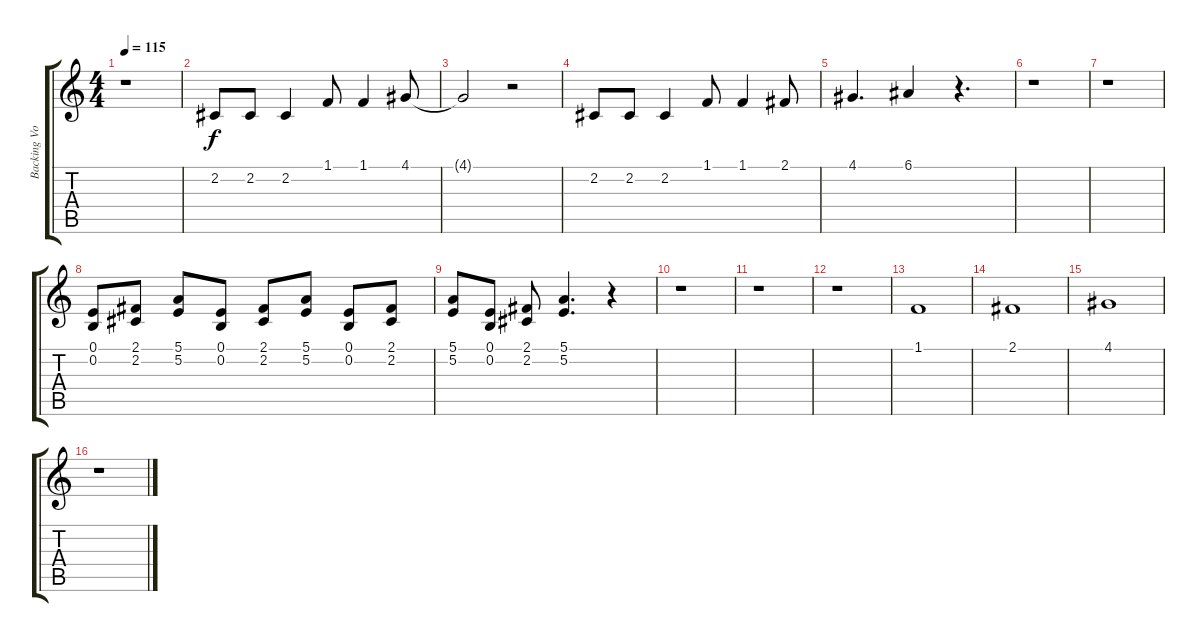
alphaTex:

\track ("Backing Voice" "Backing Vo") {instrument oboe}
\staff {score tabs}
\tuning (E4 B3 G3 D3 A2 E2) {hide}
\ts (4 4)
\tempo 115
\clef g2
\ks c
r.1{dy f} |
2.2.8 2.2.8 2.2.4 1.1.8 1.1.4 4.1.8 |
4.1{t}.2 r.2 |
2.2.8 2.2.8 2.2.4 1.1.8 1.1.4 2.1.8 |
4.1.4{d} 6.1.4 r.4{d} |
r.1 |
r.1 |
(0.1 0.2).8 (2.1 2.2).8 (5.1 5.2).8 (0.1 0.2).8 (2.1 2.2).8 (5.1 5.2).8 (0.1 0.2).8 (2.1 2.2).8 |
(5.1 5.2).8 (0.1 0.2).8 (2.1 2.2).8 (5.1 5.2).4{d} r.4 |
r.1 |
r.1 |
r.1 |
1.1.1 |
2.1.1 |
4.1.1 |
r.1
